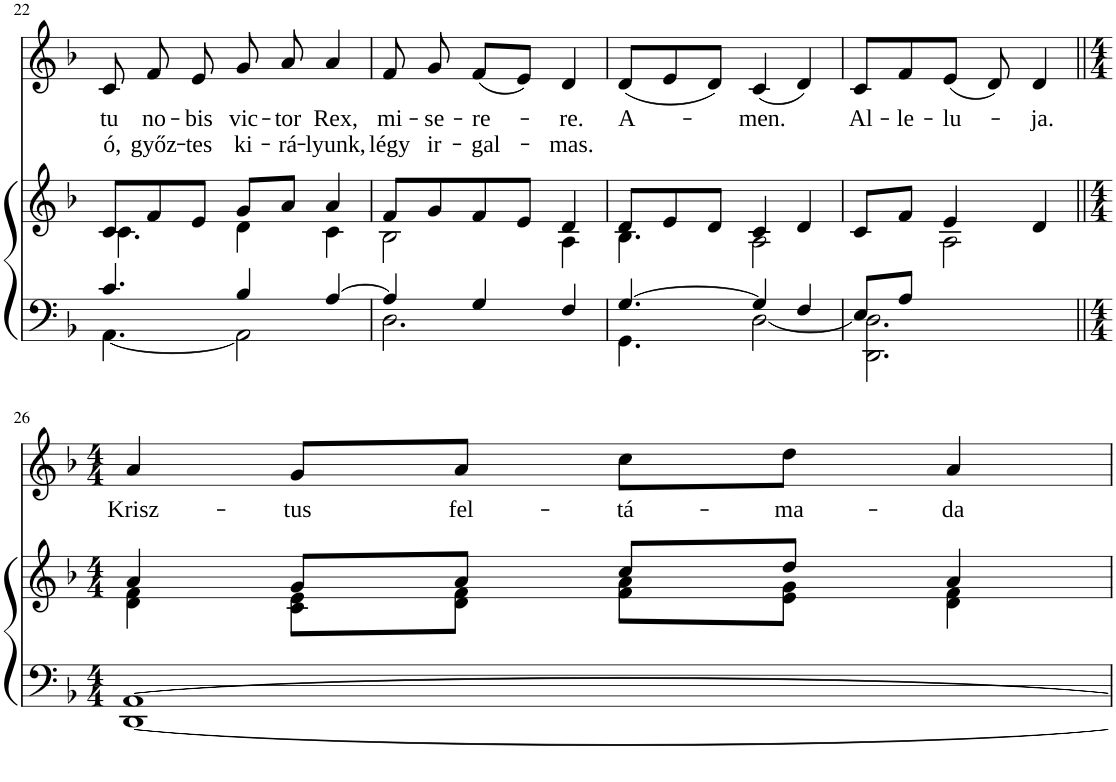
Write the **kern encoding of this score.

**kern	**kern	**kern	**text	**text
*part2	*part2	*part1	*part1	*part1
*staff3	*staff2	*staff1	*staff1	*staff1
*I"P2	*	*I"P1	*	*
!!LO:PB:g=z
*clefF4	*clefG2	*clefG2	*	*
*k[b-]	*k[b-]	*k[b-]	*	*
*M9/8	*M9/8	*M9/8	*	*
=22	=22	=22	=22	=22
*^	*^	*	*	*
!	!	!	!	!	!LO:LY:b	!LO:LY:b
4.c/	[4.AA\	8c/L	4.c\	8c/	tu	ó,
!	!	!	!	!	!LO:LY:b	!LO:LY:b
.	.	8f/	.	8f/	no-	győz-
!	!	!	!	!	!LO:LY:b	!LO:LY:b
.	.	8e/J	.	8e/	-bis	-tes
!	!	!	!	!	!LO:LY:b	!LO:LY:b
4B-/	2AA\]	8g/L	4d\	8g/	vic-	ki-
!	!	!	!	!	!LO:LY:b	!LO:LY:b
.	.	8a/J	.	8a/	-tor	-rá-
!	!	!	!	!	!LO:LY:b	!LO:LY:b
[4A/	.	4a/	4c\	4a/	Rex,	-lyunk,
=23	=23	=23	=23	=23	=23	=23
!	!	!	!	!	!LO:LY:b	!LO:LY:b
4A/]	2.D\	8f/L	2B-\	8f/	mi-	légy
!	!	!	!	!	!LO:LY:b	!LO:LY:b
.	.	8g/	.	8g/	-se-	ir-
!	!	!	!	!	!LO:LY:b	!LO:LY:b
4G/	.	8f/	.	(8f/L	-re-	-gal-
.	.	8e/J	.	8e/J)	.	.
!	!	!	!	!	!LO:LY:b	!LO:LY:b
4F/	.	4d/	4A\	4d/	-re.	-mas.
=24	=24	=24	=24	=24	=24	=24
!	!	!	!	!	!LO:LY:b	!
[4.G/	4.GG\	8d/L	4.B-\	(8d/L	A-	.
.	.	8e/	.	8e/	.	.
.	.	8d/J	.	8d/J)	.	.
!	!	!	!	!	!LO:LY:b	!
4G/]	[2D\	4c/	2A\	(4c/	-men.	.
4F/	.	4d/	.	4d/)	.	.
=25	=25	=25	=25	=25	=25	=25
!	!	!	!	!	!LO:LY:b	!
8E/L	2.DD\ 2.D\]	8c/L	4ryy	8c/L	Al-	.
!	!	!	!	!	!LO:LY:b	!
8A/J	.	8f/J	.	8f/	-le-	.
!	!	!	!	!	!LO:LY:b	!
2ryy	.	4e/	2A\	(8e/J	-lu-	.
.	.	.	.	8d/)	.	.
!	!	!	!	!	!LO:LY:b	!
.	.	4d/	.	4d/	-ja.	.
!!LO:LB:g=z
=26||	=26||	=26||	=26||	=26||	=26||	=26||
*M4/4	*	*M4/4	*	*M4/4	*	*
!	!	!	!	!	!LO:LY:b	!
[1AA	[1DD	4a/	4d\ 4f\	4a/	Krisz-	.
!	!	!	!	!	!LO:LY:b	!
.	.	8g/L	8c\ 8e\L	8g/L	-tus	.
!	!	!	!	!	!LO:LY:b	!
.	.	8a/J	8d\ 8f\J	8a/J	fel-	.
!	!	!	!	!	!LO:LY:b	!
.	.	8cc/L	8f\ 8a\L	8cc\L	-tá-	.
!	!	!	!	!	!LO:LY:b	!
.	.	8dd/J	8e\ 8g\J	8dd\J	-ma-	.
!	!	!	!	!	!LO:LY:b	!
.	.	4a/	4d\ 4f\	4a/	-da	.
*v	*v	*	*	*	*	*
*	*v	*v	*	*	*
=	=	=	=	=
*-	*-	*-	*-	*-
